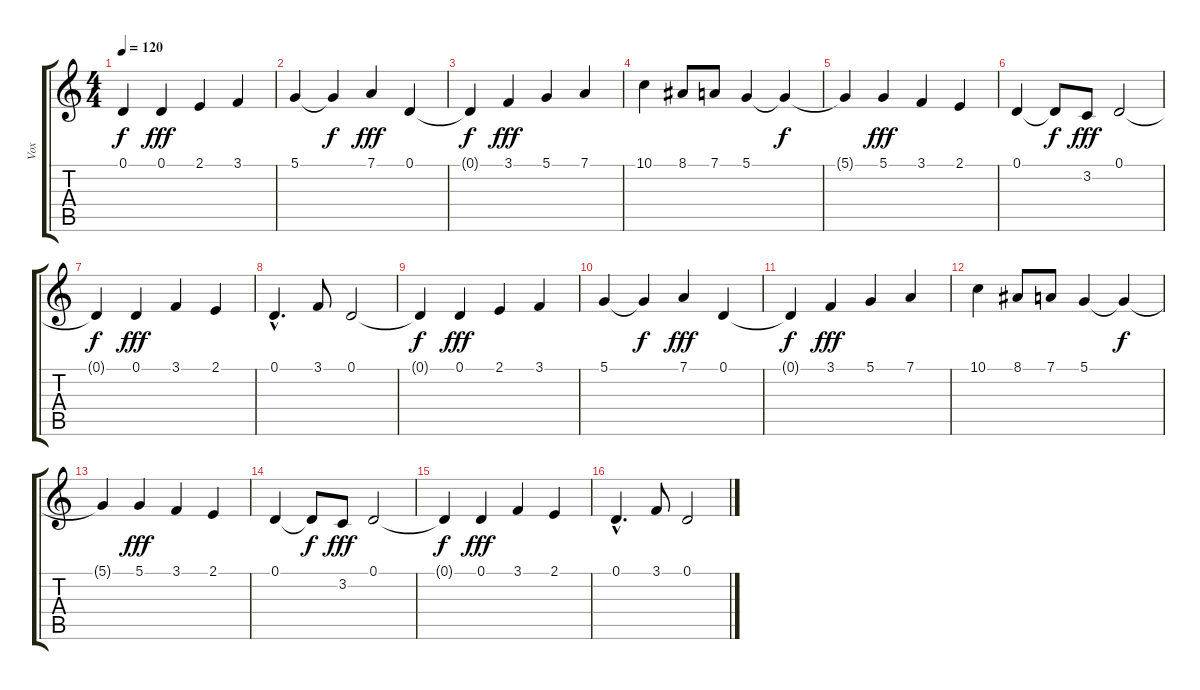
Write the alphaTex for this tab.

\track ("Vox" "Vox") {instrument frenchhorn}
\staff {score tabs}
\tuning (D4 A3 F3 C3 G2 D2) {hide}
\ts (4 4)
\tempo 120
\clef g2
\ks c
0.1{t}.4{dy f} 0.1.4{dy fff} 2.1.4 3.1.4 |
5.1.4 5.1{t}.4{dy f} 7.1.4{dy fff} 0.1.4 |
0.1{t}.4{dy f} 3.1.4{dy fff} 5.1.4 7.1.4 |
10.1.4 8.1.8 7.1.8 5.1.4 5.1{t}.4{dy f} |
5.1{t}.4 5.1.4{dy fff} 3.1.4 2.1.4 |
0.1.4 0.1{t}.8{dy f} 3.2.8{dy fff} 0.1.2 |
0.1{t}.4{dy f} 0.1.4{dy fff} 3.1.4 2.1.4 |
0.1{hac}.4{d} 3.1.8 0.1.2 |
0.1{t}.4{dy f} 0.1.4{dy fff} 2.1.4 3.1.4 |
5.1.4 5.1{t}.4{dy f} 7.1.4{dy fff} 0.1.4 |
0.1{t}.4{dy f} 3.1.4{dy fff} 5.1.4 7.1.4 |
10.1.4 8.1.8 7.1.8 5.1.4 5.1{t}.4{dy f} |
5.1{t}.4 5.1.4{dy fff} 3.1.4 2.1.4 |
0.1.4 0.1{t}.8{dy f} 3.2.8{dy fff} 0.1.2 |
0.1{t}.4{dy f} 0.1.4{dy fff} 3.1.4 2.1.4 |
0.1{hac}.4{d} 3.1.8 0.1.2
